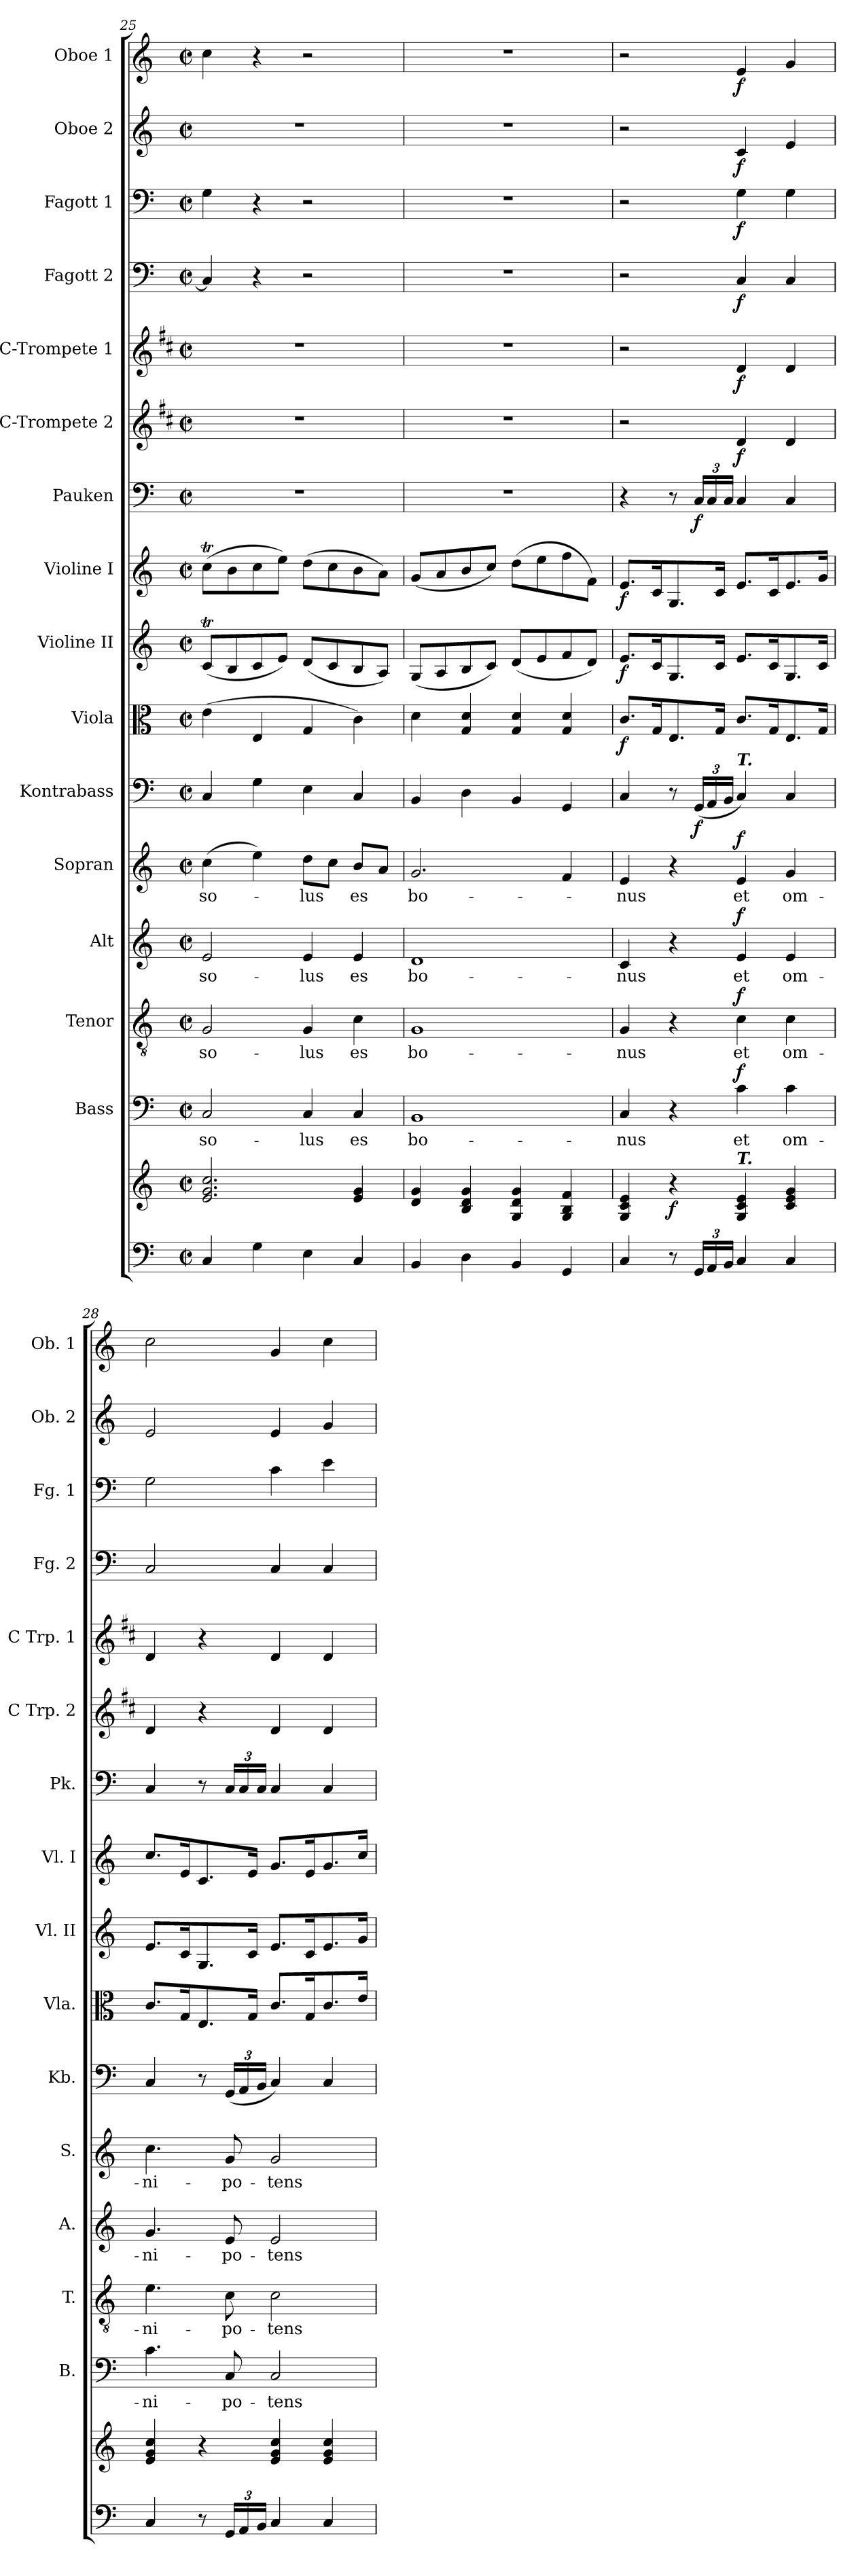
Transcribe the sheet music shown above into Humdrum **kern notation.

**kern	**kern	**dynam	**kern	**text	**dynam	**kern	**text	**dynam	**kern	**text	**dynam	**kern	**text	**dynam	**kern	**dynam	**kern	**dynam	**kern	**dynam	**kern	**dynam	**kern	**dynam	**kern	**dynam	**kern	**dynam	**kern	**dynam	**kern	**dynam	**kern	**dynam	**kern	**dynam
*part16	*part16	*part16	*part15	*part15	*part15	*part14	*part14	*part14	*part13	*part13	*part13	*part12	*part12	*part12	*part11	*part11	*part10	*part10	*part9	*part9	*part8	*part8	*part7	*part7	*part6	*part6	*part5	*part5	*part4	*part4	*part3	*part3	*part2	*part2	*part1	*part1
*staff17	*staff16	*staff16/17	*staff15	*staff15	*staff15	*staff14	*staff14	*staff14	*staff13	*staff13	*staff13	*staff12	*staff12	*staff12	*staff11	*staff11	*staff10	*staff10	*staff9	*staff9	*staff8	*staff8	*staff7	*staff7	*staff6	*staff6	*staff5	*staff5	*staff4	*staff4	*staff3	*staff3	*staff2	*staff2	*staff1	*staff1
*	*	*	*I"Bass	*	*	*I"Tenor	*	*	*I"Alt	*	*	*I"Sopran	*	*	*I"Kontrabass	*	*I"Viola	*	*I"Violine II	*	*I"Violine I	*	*I"Pauken	*	*I"C-Trompete 2	*	*I"C-Trompete 1	*	*I"Fagott 2	*	*I"Fagott 1	*	*I"Oboe 2	*	*I"Oboe 1	*
*	*	*	*I'B.	*	*	*I'T.	*	*	*I'A.	*	*	*I'S.	*	*	*I'Kb.	*	*I'Vla.	*	*I'Vl. II	*	*I'Vl. I	*	*I'Pk.	*	*I'C Trp. 2	*	*I'C Trp. 1	*	*I'Fg. 2	*	*I'Fg. 1	*	*I'Ob. 2	*	*I'Ob. 1	*
*clefF4	*clefG2	*	*clefF4	*	*	*clefGv2	*	*	*clefG2	*	*	*clefG2	*	*	*clefF4	*	*clefC3	*	*clefG2	*	*clefG2	*	*clefF4	*	*clefG2	*	*clefG2	*	*clefF4	*	*clefF4	*	*clefG2	*	*clefG2	*
*	*	*	*	*	*	*	*	*	*	*	*	*	*	*	*ITrd7c12	*	*	*	*	*	*	*	*	*	*ITrd1c2	*	*ITrd1c2	*	*	*	*	*	*	*	*	*
*k[]	*k[]	*	*k[]	*	*	*k[]	*	*	*k[]	*	*	*k[]	*	*	*k[]	*	*k[]	*	*k[]	*	*k[]	*	*k[]	*	*k[]	*	*k[]	*	*k[]	*	*k[]	*	*k[]	*	*k[]	*
*C:	*C:	*	*C:	*	*	*C:	*	*	*C:	*	*	*C:	*	*	*C:	*	*C:	*	*C:	*	*C:	*	*C:	*	*C:	*	*C:	*	*C:	*	*C:	*	*C:	*	*C:	*
*M2/2	*M2/2	*	*M2/2	*	*	*M2/2	*	*	*M2/2	*	*	*M2/2	*	*	*M2/2	*	*M2/2	*	*M2/2	*	*M2/2	*	*M2/2	*	*M2/2	*	*M2/2	*	*M2/2	*	*M2/2	*	*M2/2	*	*M2/2	*
*met(c|)	*met(c|)	*	*met(c|)	*	*	*met(c|)	*	*	*met(c|)	*	*	*met(c|)	*	*	*met(c|)	*	*met(c|)	*	*met(c|)	*	*met(c|)	*	*met(c|)	*	*met(c|)	*	*met(c|)	*	*met(c|)	*	*met(c|)	*	*met(c|)	*	*met(c|)	*
=25	=25	=25	=25	=25	=25	=25	=25	=25	=25	=25	=25	=25	=25	=25	=25	=25	=25	=25	=25	=25	=25	=25	=25	=25	=25	=25	=25	=25	=25	=25	=25	=25	=25	=25	=25	=25
!	!	!	!	!LO:LY:b	!	!	!LO:LY:b	!	!	!LO:LY:b	!	!	!LO:LY:b	!	!	!	!	!	!	!	!	!	!	!	!	!	!	!	!	!	!	!	!	!	!	!
4C/	2.e/ 2.g/ 2.cc/	.	2C/	so-	.	2G/	so-	.	2e/	so-	.	(>4cc\	so-	.	4CC/	.	(>4e\	.	(<8cT/L	.	(>8ccT\L	.	1r	.	1r	.	1r	.	4C/]	.	4G\	.	1r	.	4cc\	.
.	.	.	.	.	.	.	.	.	.	.	.	.	.	.	.	.	.	.	8B/	.	8b\	.	.	.	.	.	.	.	.	.	.	.	.	.	.	.
4G\	.	.	.	.	.	.	.	.	.	.	.	4ee\)	.	.	4GG\	.	4E/	.	8c/	.	8cc\	.	.	.	.	.	.	.	4r	.	4r	.	.	.	4r	.
.	.	.	.	.	.	.	.	.	.	.	.	.	.	.	.	.	.	.	8e/J)	.	8ee\J)	.	.	.	.	.	.	.	.	.	.	.	.	.	.	.
!	!	!	!	!LO:LY:b	!	!	!LO:LY:b	!	!	!LO:LY:b	!	!	!LO:LY:b	!	!	!	!	!	!	!	!	!	!	!	!	!	!	!	!	!	!	!	!	!	!	!
4E\	.	.	4C/	-lus	.	4G/	-lus	.	4e/	-lus	.	8dd\L	-lus	.	4EE\	.	4G/	.	(<8d/L	.	(>8dd\L	.	.	.	.	.	.	.	2r	.	2r	.	.	.	2r	.
.	.	.	.	.	.	.	.	.	.	.	.	8cc\J	.	.	.	.	.	.	8c/	.	8cc\	.	.	.	.	.	.	.	.	.	.	.	.	.	.	.
!	!	!	!	!LO:LY:b	!	!	!LO:LY:b	!	!	!LO:LY:b	!	!	!LO:LY:b	!	!	!	!	!	!	!	!	!	!	!	!	!	!	!	!	!	!	!	!	!	!	!
4C/	4e/ 4g/	.	4C/	es	.	4c\	es	.	4e/	es	.	8b/L	es	.	4CC/	.	4c\)	.	8B/	.	8b\	.	.	.	.	.	.	.	.	.	.	.	.	.	.	.
.	.	.	.	.	.	.	.	.	.	.	.	8a/J	.	.	.	.	.	.	8A/J)	.	8a\J)	.	.	.	.	.	.	.	.	.	.	.	.	.	.	.
=26	=26	=26	=26	=26	=26	=26	=26	=26	=26	=26	=26	=26	=26	=26	=26	=26	=26	=26	=26	=26	=26	=26	=26	=26	=26	=26	=26	=26	=26	=26	=26	=26	=26	=26	=26	=26
!	!	!	!	!LO:LY:b	!	!	!LO:LY:b	!	!	!LO:LY:b	!	!	!LO:LY:b	!	!	!	!	!	!	!	!	!	!	!	!	!	!	!	!	!	!	!	!	!	!	!
4BB/	4d/ 4g/	.	1BB	bo-	.	1G	bo-	.	1d	bo-	.	2.g/	bo-	.	4BBB/	.	4d\	.	(<8G/L	.	(<8g/L	.	1r	.	1r	.	1r	.	1r	.	1r	.	1r	.	1r	.
.	.	.	.	.	.	.	.	.	.	.	.	.	.	.	.	.	.	.	8A/	.	8a/	.	.	.	.	.	.	.	.	.	.	.	.	.	.	.
4D\	4B/ 4d/ 4g/	.	.	.	.	.	.	.	.	.	.	.	.	.	4DD\	.	4G/ 4d/	.	8B/	.	8b/	.	.	.	.	.	.	.	.	.	.	.	.	.	.	.
.	.	.	.	.	.	.	.	.	.	.	.	.	.	.	.	.	.	.	8c/J)	.	8cc/J)	.	.	.	.	.	.	.	.	.	.	.	.	.	.	.
4BB/	4G/ 4d/ 4g/	.	.	.	.	.	.	.	.	.	.	.	.	.	4BBB/	.	4G/ 4d/	.	(<8d/L	.	(>8dd\L	.	.	.	.	.	.	.	.	.	.	.	.	.	.	.
.	.	.	.	.	.	.	.	.	.	.	.	.	.	.	.	.	.	.	8e/	.	8ee\	.	.	.	.	.	.	.	.	.	.	.	.	.	.	.
4GG/	4G/ 4B/ 4f/	.	.	.	.	.	.	.	.	.	.	4f/	.	.	4GGG/	.	4G/ 4d/	.	8f/	.	8ff\	.	.	.	.	.	.	.	.	.	.	.	.	.	.	.
.	.	.	.	.	.	.	.	.	.	.	.	.	.	.	.	.	.	.	8d/J)	.	8f\J)	.	.	.	.	.	.	.	.	.	.	.	.	.	.	.
!!LO:PB:g=z
=27	=27	=27	=27	=27	=27	=27	=27	=27	=27	=27	=27	=27	=27	=27	=27	=27	=27	=27	=27	=27	=27	=27	=27	=27	=27	=27	=27	=27	=27	=27	=27	=27	=27	=27	=27	=27
!	!	!	!	!LO:LY:b	!	!	!LO:LY:b	!	!	!LO:LY:b	!	!	!LO:LY:b	!	!	!	!	!LO:DY:b	!	!LO:DY:b	!	!LO:DY:b	!	!	!	!	!	!	!	!	!	!	!	!	!	!
4C/	4G/ 4c/ 4e/	.	4C/	-nus	.	4G/	-nus	.	4c/	-nus	.	4e/	-nus	.	4CC/	.	8.c/L	f	8.e/L	f	8.e/L	f	4r	.	2r	.	2r	.	2r	.	2r	.	2r	.	2r	.
.	.	.	.	.	.	.	.	.	.	.	.	.	.	.	.	.	16G/k	.	16c/k	.	16c/k	.	.	.	.	.	.	.	.	.	.	.	.	.	.	.
!	!	!LO:DY:b	!	!	!	!	!	!	!	!	!	!	!	!	!	!	!	!	!	!	!	!	!	!	!	!	!	!	!	!	!	!	!	!	!	!
8r	4r	f	4r	.	.	4r	.	.	4r	.	.	4r	.	.	8r	.	8.E/	.	8.G/	.	8.G/	.	8r	.	.	.	.	.	.	.	.	.	.	.	.	.
*Xbrackettup	*	*	*	*	*	*	*	*	*	*	*	*	*	*	*Xbrackettup	*	*	*	*	*	*	*	*Xbrackettup	*	*	*	*	*	*	*	*	*	*	*	*	*
!	!	!	!	!	!	!	!	!	!	!	!	!	!	!	!	!LO:DY:b	!	!	!	!	!	!	!	!LO:DY:b	!	!	!	!	!	!	!	!	!	!	!	!
24GG/LL	.	.	.	.	.	.	.	.	.	.	.	.	.	.	(<24GGG/LL	f	.	.	.	.	.	.	24C/LL	f	.	.	.	.	.	.	.	.	.	.	.	.
24AA/	.	.	.	.	.	.	.	.	.	.	.	.	.	.	24AAA/	.	.	.	.	.	.	.	24C/	.	.	.	.	.	.	.	.	.	.	.	.	.
.	.	.	.	.	.	.	.	.	.	.	.	.	.	.	.	.	16G/Jk	.	16c/Jk	.	16c/Jk	.	.	.	.	.	.	.	.	.	.	.	.	.	.	.
24BB/JJ	.	.	.	.	.	.	.	.	.	.	.	.	.	.	24BBB/JJ	.	.	.	.	.	.	.	24C/JJ	.	.	.	.	.	.	.	.	.	.	.	.	.
!	!	!	!	!	!	!	!	!	!	!	!	!	!	!	!LO:TX:a:Bi:t=T.	!	!	!	!	!	!	!	!	!	!	!	!	!	!	!	!	!	!	!	!	!
!	!LO:TX:a:Bi:t=T.	!	!	!	!	!	!	!	!	!	!	!	!	!	!	!	!	!	!	!	!	!	!	!	!	!	!	!	!	!	!	!	!	!	!	!
!	!	!	!	!LO:LY:b	!LO:DY:a	!	!LO:LY:b	!LO:DY:a	!	!LO:LY:b	!LO:DY:a	!	!LO:LY:b	!LO:DY:a	!	!	!	!	!	!	!	!	!	!	!	!LO:DY:b	!	!LO:DY:b	!	!LO:DY:b	!	!LO:DY:b	!	!LO:DY:b	!	!LO:DY:b
4C/	4G/ 4c/ 4e/	.	4c\	et	f	4c\	et	f	4e/	et	f	4e/	et	f	4CC/)	.	8.c/L	.	8.e/L	.	8.e/L	.	4C/	.	4c/	f	4c/	f	4C/	f	4G\	f	4c/	f	4e/	f
.	.	.	.	.	.	.	.	.	.	.	.	.	.	.	.	.	16G/k	.	16c/k	.	16c/k	.	.	.	.	.	.	.	.	.	.	.	.	.	.	.
!	!	!	!	!LO:LY:b	!	!	!LO:LY:b	!	!	!LO:LY:b	!	!	!LO:LY:b	!	!	!	!	!	!	!	!	!	!	!	!	!	!	!	!	!	!	!	!	!	!	!
4C/	4c/ 4e/ 4g/	.	4c\	om-	.	4c\	om-	.	4e/	om-	.	4g/	om-	.	4CC/	.	8.E/	.	8.G/	.	8.e/	.	4C/	.	4c/	.	4c/	.	4C/	.	4G\	.	4e/	.	4g/	.
.	.	.	.	.	.	.	.	.	.	.	.	.	.	.	.	.	16G/Jk	.	16c/Jk	.	16g/Jk	.	.	.	.	.	.	.	.	.	.	.	.	.	.	.
=28	=28	=28	=28	=28	=28	=28	=28	=28	=28	=28	=28	=28	=28	=28	=28	=28	=28	=28	=28	=28	=28	=28	=28	=28	=28	=28	=28	=28	=28	=28	=28	=28	=28	=28	=28	=28
!	!	!	!	!LO:LY:b	!	!	!LO:LY:b	!	!	!LO:LY:b	!	!	!LO:LY:b	!	!	!	!	!	!	!	!	!	!	!	!	!	!	!	!	!	!	!	!	!	!	!
4C/	4e/ 4g/ 4cc/	.	4.c\	-ni-	.	4.e\	-ni-	.	4.g/	-ni-	.	4.cc\	-ni-	.	4CC/	.	8.c/L	.	8.e/L	.	8.cc/L	.	4C/	.	4c/	.	4c/	.	2C/	.	2G\	.	2e/	.	2cc\	.
.	.	.	.	.	.	.	.	.	.	.	.	.	.	.	.	.	16G/k	.	16c/k	.	16e/k	.	.	.	.	.	.	.	.	.	.	.	.	.	.	.
8r	4r	.	.	.	.	.	.	.	.	.	.	.	.	.	8r	.	8.E/	.	8.G/	.	8.c/	.	8r	.	4r	.	4r	.	.	.	.	.	.	.	.	.
!	!	!	!	!LO:LY:b	!	!	!LO:LY:b	!	!	!LO:LY:b	!	!	!LO:LY:b	!	!	!	!	!	!	!	!	!	!	!	!	!	!	!	!	!	!	!	!	!	!	!
24GG/LL	.	.	8C/	-po-	.	8c\	-po-	.	8e/	-po-	.	8g/	-po-	.	(<24GGG/LL	.	.	.	.	.	.	.	24C/LL	.	.	.	.	.	.	.	.	.	.	.	.	.
24AA/	.	.	.	.	.	.	.	.	.	.	.	.	.	.	24AAA/	.	.	.	.	.	.	.	24C/	.	.	.	.	.	.	.	.	.	.	.	.	.
.	.	.	.	.	.	.	.	.	.	.	.	.	.	.	.	.	16G/Jk	.	16c/Jk	.	16e/Jk	.	.	.	.	.	.	.	.	.	.	.	.	.	.	.
24BB/JJ	.	.	.	.	.	.	.	.	.	.	.	.	.	.	24BBB/JJ	.	.	.	.	.	.	.	24C/JJ	.	.	.	.	.	.	.	.	.	.	.	.	.
!	!	!	!	!LO:LY:b	!	!	!LO:LY:b	!	!	!LO:LY:b	!	!	!LO:LY:b	!	!	!	!	!	!	!	!	!	!	!	!	!	!	!	!	!	!	!	!	!	!	!
4C/	4e/ 4g/ 4cc/	.	2C/	-tens	.	2c\	-tens	.	2e/	-tens	.	2g/	-tens	.	4CC/)	.	8.c/L	.	8.e/L	.	8.g/L	.	4C/	.	4c/	.	4c/	.	4C/	.	4c\	.	4e/	.	4g/	.
.	.	.	.	.	.	.	.	.	.	.	.	.	.	.	.	.	16G/k	.	16c/k	.	16e/k	.	.	.	.	.	.	.	.	.	.	.	.	.	.	.
4C/	4e/ 4g/ 4cc/	.	.	.	.	.	.	.	.	.	.	.	.	.	4CC/	.	8.c/	.	8.e/	.	8.g/	.	4C/	.	4c/	.	4c/	.	4C/	.	4e\	.	4g/	.	4cc\	.
.	.	.	.	.	.	.	.	.	.	.	.	.	.	.	.	.	16e/Jk	.	16g/Jk	.	16cc/Jk	.	.	.	.	.	.	.	.	.	.	.	.	.	.	.
=	=	=	=	=	=	=	=	=	=	=	=	=	=	=	=	=	=	=	=	=	=	=	=	=	=	=	=	=	=	=	=	=	=	=	=	=
*-	*-	*-	*-	*-	*-	*-	*-	*-	*-	*-	*-	*-	*-	*-	*-	*-	*-	*-	*-	*-	*-	*-	*-	*-	*-	*-	*-	*-	*-	*-	*-	*-	*-	*-	*-	*-
